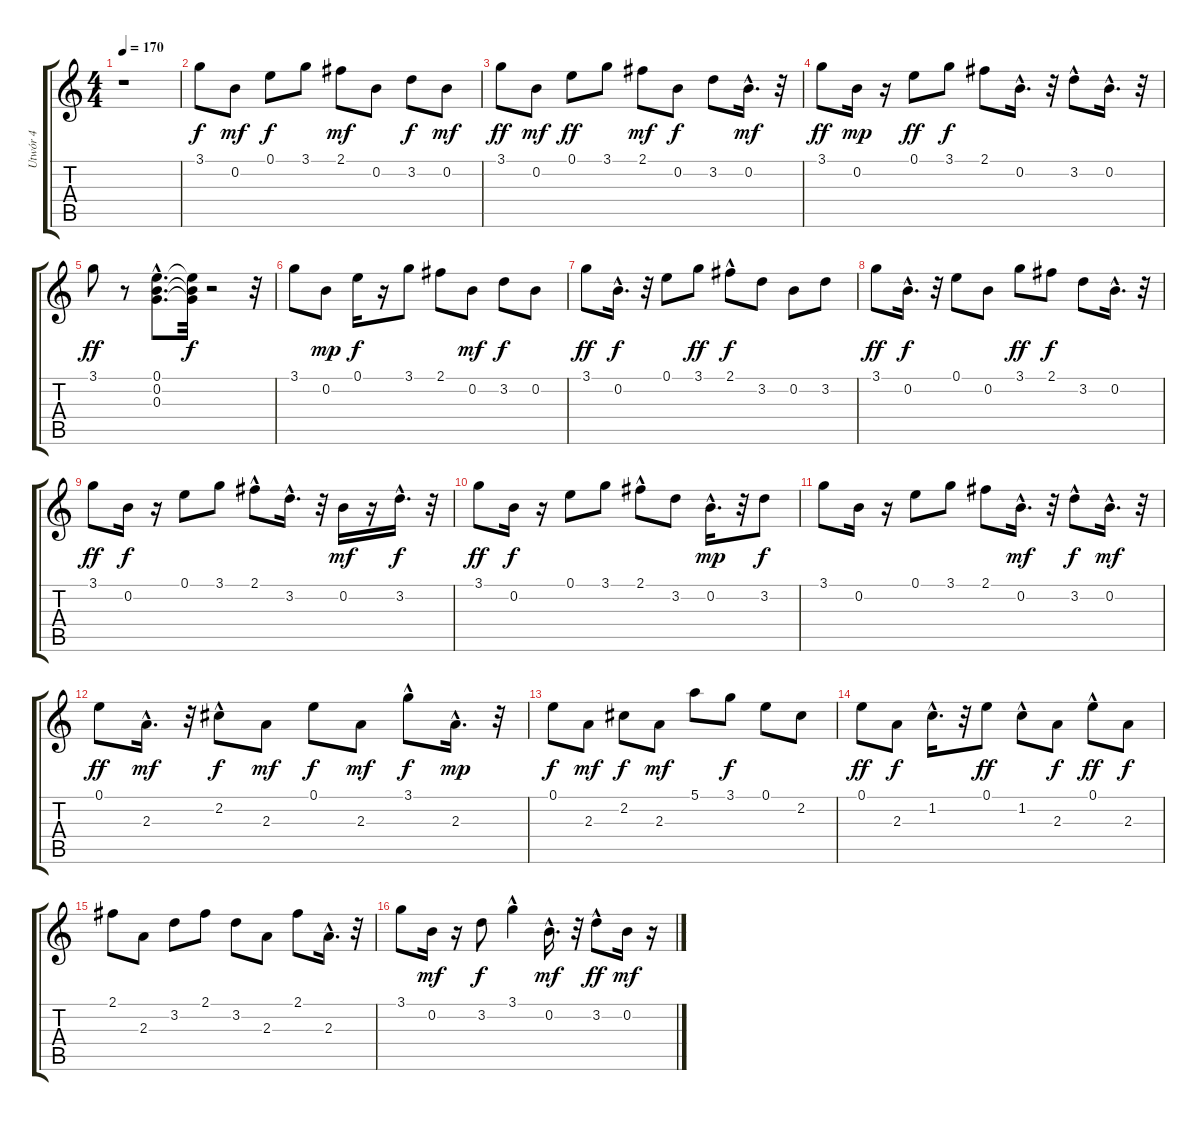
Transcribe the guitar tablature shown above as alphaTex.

\track ("Utwór 4" "Utwór 4") {instrument acousticguitarsteel}
\staff {score tabs}
\tuning (E4 B3 G3 D3 A2 E2) {hide}
\ts (4 4)
\tempo 170
\clef g2
\ks c
r.1{dy f instrument acousticguitarsteel} |
3.1.8 0.2.8{dy mf} 0.1.8{dy f} 3.1.8 2.1.8{dy mf} 0.2.8 3.2.8{dy f} 0.2.8{dy mf} |
3.1.8{dy ff} 0.2.8{dy mf} 0.1.8{dy ff} 3.1.8 2.1.8{dy mf} 0.2.8{dy f} 3.2.8 0.2{hac}.16{d dy mf} r.32 |
3.1.8{dy ff} 0.2.16{dy mp} r.16 0.1.8{dy ff} 3.1.8{dy f} 2.1.8 0.2{hac}.16{d} r.32 3.2{hac}.8 0.2{hac}.16{d} r.32 |
3.1.8{dy ff} r.8 (0.1{hac} 0.2{hac} 0.3{hac}).8{d} (0.1{t} 0.2{t} 0.3{t}).32{dy f} r.2 r.32 |
3.1.8 0.2.8{dy mp} 0.1.16{dy f} r.16 3.1.8 2.1.8 0.2.8{dy mf} 3.2.8{dy f} 0.2.8 |
3.1.8{dy ff} 0.2{hac}.16{d dy f} r.32 0.1.8 3.1.8{dy ff} 2.1{hac}.8{dy f} 3.2.8 0.2.8 3.2.8 |
3.1.8{dy ff} 0.2{hac}.16{d dy f} r.32 0.1.8 0.2.8 3.1.8{dy ff} 2.1.8{dy f} 3.2.8 0.2{hac}.16{d} r.32 |
3.1.8{dy ff} 0.2.16{dy f} r.16 0.1.8 3.1.8 2.1{hac}.8 3.2{hac}.16{d} r.32 0.2.16{dy mf} r.16 3.2{hac}.16{d dy f} r.32 |
3.1.8{dy ff} 0.2.16{dy f} r.16 0.1.8 3.1.8 2.1{hac}.8 3.2.8 0.2{hac}.16{d dy mp} r.32 3.2.8{dy f} |
3.1.8 0.2.16 r.16 0.1.8 3.1.8 2.1.8 0.2{hac}.16{d dy mf} r.32 3.2{hac}.8{dy f} 0.2{hac}.16{d dy mf} r.32 |
0.1.8{dy ff} 2.3{hac}.16{d dy mf} r.32 2.2{hac}.8{dy f} 2.3.8{dy mf} 0.1.8{dy f} 2.3.8{dy mf} 3.1{hac}.8{dy f} 2.3{hac}.16{d dy mp} r.32 |
0.1.8{dy f} 2.3.8{dy mf} 2.2.8{dy f} 2.3.8{dy mf} 5.1.8 3.1.8{dy f} 0.1.8 2.2.8 |
0.1.8{dy ff} 2.3.8{dy f} 1.2{hac}.16{d} r.32 0.1.8{dy ff} 1.2{hac}.8 2.3.8{dy f} 0.1{hac}.8{dy ff} 2.3.8{dy f} |
2.1.8 2.3.8 3.2.8 2.1.8 3.2.8 2.3.8 2.1.8 2.3{hac}.16{d} r.32 |
3.1.8 0.2.16{dy mf} r.16 3.2.8{dy f} 3.1{hac}.4 0.2{hac}.16{d dy mf} r.32 3.2{hac}.8{dy ff} 0.2.16{dy mf} r.16
